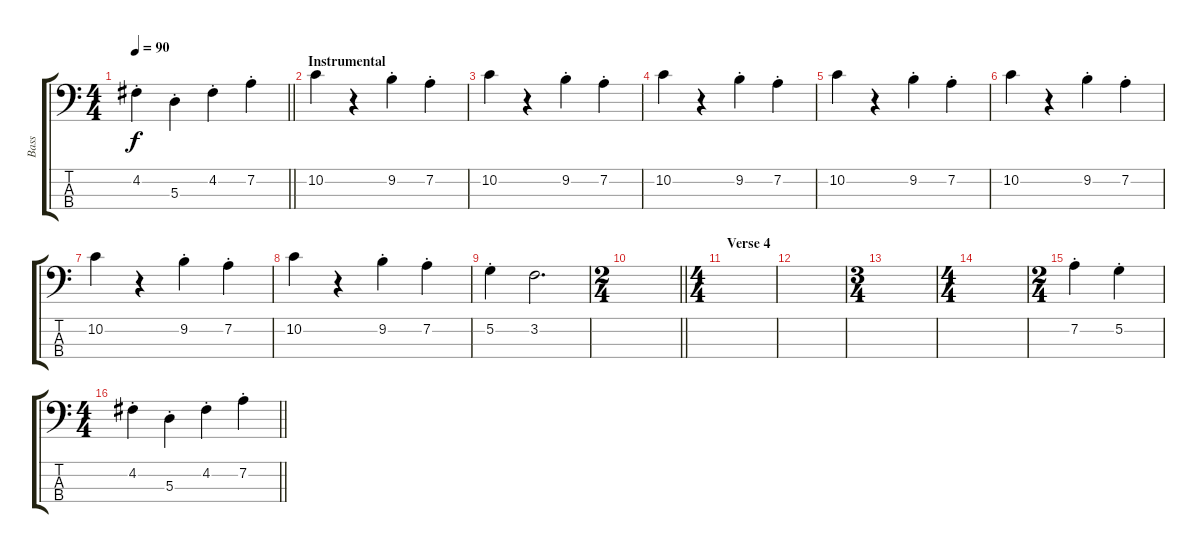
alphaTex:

\track ("Bass" "Bass") {instrument electricbassfinger}
\staff {score tabs}
\tuning (G2 D2 A1 E1) {hide}
\ts (4 4)
\tempo 90
\clef f4
\barLineRight lightlight
\ks c
4.2{st}.4{dy f} 5.3{st}.4 4.2{st}.4 7.2{st}.4 |
\section ("" "Instrumental")
10.2.4 r.4 9.2{st}.4 7.2{st}.4 |
10.2.4 r.4 9.2{st}.4 7.2{st}.4 |
10.2.4 r.4 9.2{st}.4 7.2{st}.4 |
10.2.4 r.4 9.2{st}.4 7.2{st}.4 |
10.2.4 r.4 9.2{st}.4 7.2{st}.4 |
10.2.4 r.4 9.2{st}.4 7.2{st}.4 |
10.2.4 r.4 9.2{st}.4 7.2{st}.4 |
5.2{st}.4 3.2.2{d} |
\ts (2 4)
\barLineRight lightlight
|
\ts (4 4)
\section ("" "Verse 4")
|
|
\ts (3 4)
|
\ts (4 4)
|
\ts (2 4)
7.2{st}.4 5.2{st}.4 |
\ts (4 4)
\barLineRight lightlight
4.2{st}.4 5.3{st}.4 4.2{st}.4 7.2{st}.4
